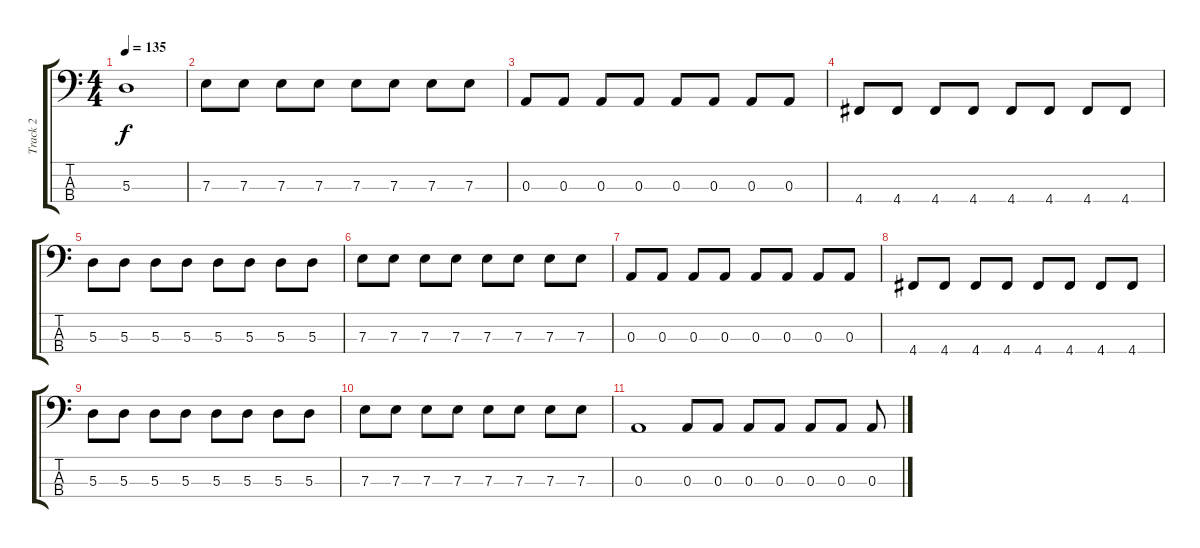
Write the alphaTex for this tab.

\track ("Track 2" "Track 2") {instrument electricbassfinger}
\staff {score tabs}
\tuning (G2 D2 A1 D1) {hide}
\ts (4 4)
\tempo 135
\clef f4
\ks c
5.3.1{dy f} |
7.3.8 7.3.8 7.3.8 7.3.8 7.3.8 7.3.8 7.3.8 7.3.8 |
0.3.8 0.3.8 0.3.8 0.3.8 0.3.8 0.3.8 0.3.8 0.3.8 |
4.4.8 4.4.8 4.4.8 4.4.8 4.4.8 4.4.8 4.4.8 4.4.8 |
5.3.8 5.3.8 5.3.8 5.3.8 5.3.8 5.3.8 5.3.8 5.3.8 |
7.3.8 7.3.8 7.3.8 7.3.8 7.3.8 7.3.8 7.3.8 7.3.8 |
0.3.8 0.3.8 0.3.8 0.3.8 0.3.8 0.3.8 0.3.8 0.3.8 |
4.4.8 4.4.8 4.4.8 4.4.8 4.4.8 4.4.8 4.4.8 4.4.8 |
5.3.8 5.3.8 5.3.8 5.3.8 5.3.8 5.3.8 5.3.8 5.3.8 |
7.3.8 7.3.8 7.3.8 7.3.8 7.3.8 7.3.8 7.3.8 7.3.8 |
0.3.1 0.3.8 0.3.8 0.3.8 0.3.8 0.3.8 0.3.8 0.3.8
